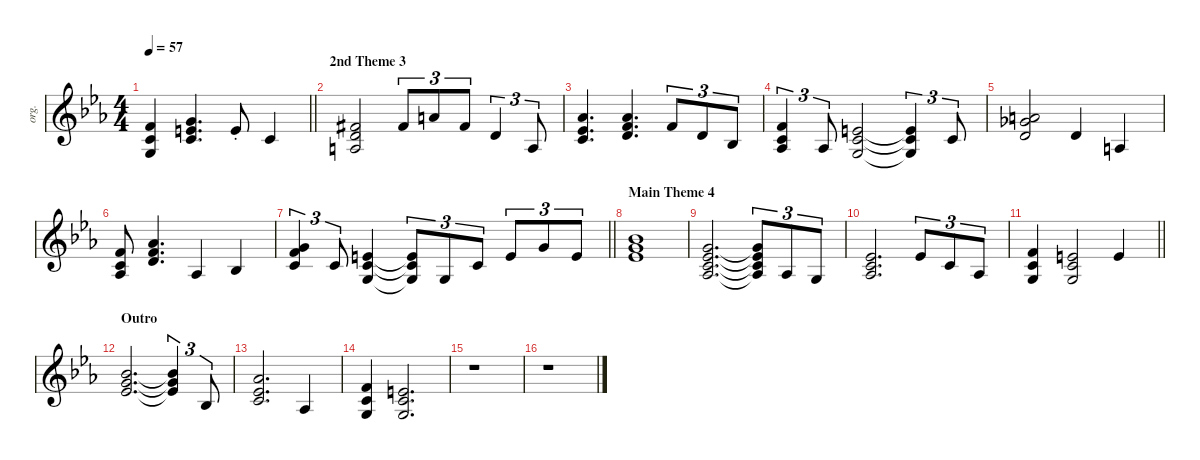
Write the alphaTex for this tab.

\defaultSystemsLayout 4
\hideDynamics
\bracketExtendMode groupsimilarinstruments
\otherSystemsTrackNameOrientation horizontal
\track ("Keyboard 2-hid" "org.") {instrument synthstrings1}
\staff {score}
\tuning (E4 B3 G3 D3 A2 E2)
\ts (4 4)
\tempo 57
\clef g2
\barLineRight lightlight
\ks cminor
(6.2{acc forcenatural} 5.3{acc forcenatural} 5.4{acc forcenatural}).4{dy f} (3.1{acc forcenatural} 5.2{acc forcenatural} 5.3{acc forcenatural}).4{d} 5.2{st acc forcenatural}.8 5.3{acc forcenatural}.4 |
\section ("" "2nd Theme 3")
(7.2{acc #} 7.3{acc forcenatural} 7.4{acc forcenatural}).2 7.2{acc #}.8{tu (3 2)} 5.1{acc forcenatural}.8{tu (3 2)} 7.2{acc #}.8{tu (3 2)} 7.3{acc forcenatural}.4{tu (3 2)} 7.4{acc forcenatural}.8{tu (3 2)} |
(4.1{acc b} 4.2{acc b} 5.3{acc forcenatural}).4{d} (4.1{acc b} 6.2{acc forcenatural} 7.3{acc forcenatural}).4{d} 6.2{acc forcenatural}.8{tu (3 2)} 7.3{acc forcenatural}.8{tu (3 2)} 8.4{acc b}.8{tu (3 2)} |
(6.2{acc forcenatural} 5.3{acc forcenatural} 6.4{acc b}).4{tu (3 2)} 6.4{acc b}.8{tu (3 2)} (5.2{acc forcenatural} 5.3{acc forcenatural} 5.4{acc forcenatural}).2 (5.2{t acc forcenatural} 5.3{t acc forcenatural} 5.4{t acc forcenatural}).4{tu (3 2)} 1.2{acc forcenatural}.8{tu (3 2)} |
(5.1{acc forcenatural} 7.2{acc b} 7.3{acc forcenatural}).2 7.3{acc forcenatural}.4 7.4{acc forcenatural}.4 |
(6.2{acc forcenatural} 5.3{acc forcenatural} 6.4{acc b}).8 (4.1{acc b} 6.2{acc forcenatural} 7.3{acc forcenatural}).4{d} 6.4{acc b}.4 3.3{acc b}.4 |
\barLineRight lightlight
(3.1{acc forcenatural} 6.2{acc forcenatural} 5.3{acc forcenatural}).4{tu (3 2)} 5.3{acc forcenatural}.8{tu (3 2)} (5.2{acc forcenatural} 5.3{acc forcenatural} 5.4{acc forcenatural}).4 (5.2{t acc forcenatural} 5.3{t acc forcenatural} 5.4{t acc forcenatural}).8{tu (3 2)} 5.4{acc forcenatural}.8{tu (3 2)} 5.3{acc forcenatural}.8{tu (3 2)} 5.2{acc forcenatural}.8{tu (3 2)} 3.1{acc forcenatural}.8{tu (3 2)} 0.1{acc forcenatural}.8{tu (3 2)} |
\section ("" "Main Theme 4")
(6.1{acc b} 8.2{acc forcenatural} 8.3{acc b}).1 |
(3.1{acc forcenatural} 4.2{acc b} 5.3{acc forcenatural} 6.4{acc b}).2{d} (3.1{t acc forcenatural} 4.2{t acc b} 5.3{t acc forcenatural} 6.4{t acc b}).8{tu (3 2)} 1.3{acc b}.8{tu (3 2)} 0.3{acc forcenatural}.8{tu (3 2)} |
(4.2{acc b} 5.3{acc forcenatural} 6.4{acc b}).2{d} 4.2{acc b}.8{tu (3 2)} 1.2{acc forcenatural}.8{tu (3 2)} 1.3{acc b}.8{tu (3 2)} |
\barLineRight lightlight
(1.1{acc forcenatural} 1.2{acc forcenatural} 0.3{acc forcenatural}).4 (0.1{acc forcenatural} 1.2{acc forcenatural} 0.3{acc forcenatural}).2 0.1{acc forcenatural}.4 |
\section ("" "Outro")
(6.1{acc b} 8.2{acc forcenatural} 8.3{acc b}).2{d} (6.1{t acc b} 8.2{t acc forcenatural} 8.3{t acc b}).4{tu (3 2)} 8.4{acc b}.8{tu (3 2)} |
(4.1{acc b} 4.2{acc b} 5.3{acc forcenatural}).2{d} 6.4{acc b}.4 |
(6.2{acc forcenatural} 5.3{acc forcenatural} 5.4{acc forcenatural}).4 (5.2{acc forcenatural} 5.3{acc forcenatural} 5.4{acc forcenatural}).2{d} |
r.1 |
r.1
